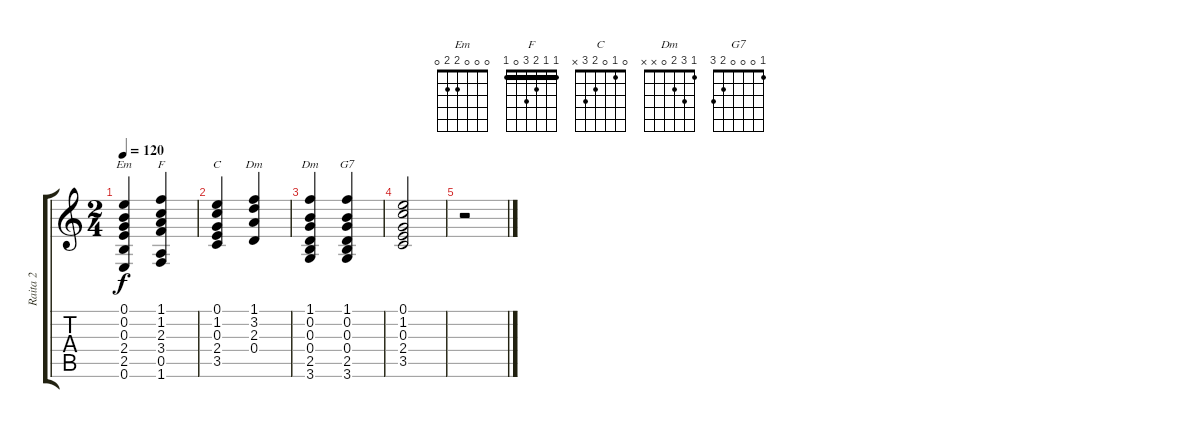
\track ("Raita 2" "Raita 2") {instrument acousticguitarsteel}
\staff {score tabs}
\tuning (E4 B3 G3 D3 A2 E2) {hide}
\chord ("Em" 0 0 0 2 2 0)
\chord ("F" 1 1 2 3 0 1) {barre 1}
\chord ("C" 0 1 0 2 3 x)
\chord ("Dm" 0 1 0 2 3 x)
\chord ("Dm" 1 3 2 0 x x)
\chord ("G7" 1 0 0 0 2 3)
\ts (2 4)
\tempo 120
\clef g2
\ks c
(0.1 0.2 0.3 2.4 2.5 0.6).4{ch "Em" dy f} (1.1 1.2 2.3 3.4 0.5 1.6).4{ch "F"} |
(0.1 1.2 0.3 2.4 3.5).4{ch "C"} (1.1 3.2 2.3 0.4).4{ch "Dm"} |
(1.1 0.2 0.3 0.4 2.5 3.6).4{ch "Dm"} (1.1 0.2 0.3 0.4 2.5 3.6).4{ch "G7"} |
(0.1 1.2 0.3 2.4 3.5).2 |
r.2
